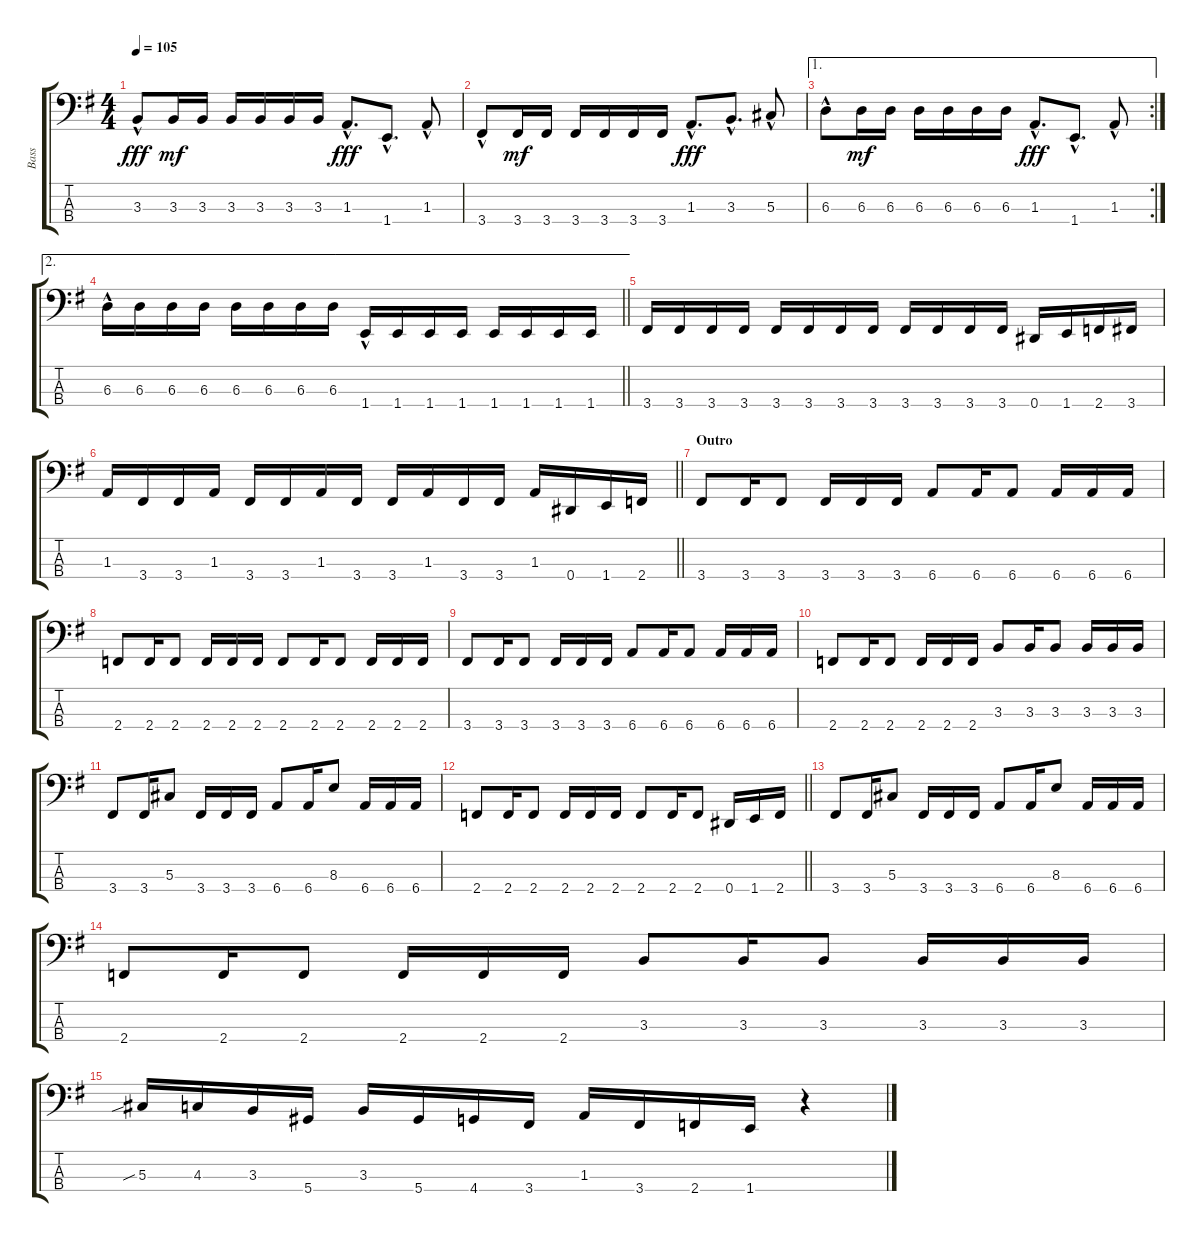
\track ("Bass" "Bass") {instrument electricbassfinger}
\staff {score tabs}
\tuning (Gb2 Db2 Ab1 Eb1) {hide}
\ts (4 4)
\tempo 105
\clef f4
\ks g
3.3{hac}.8{dy fff} 3.3.16{dy mf} 3.3.16 3.3.16 3.3.16 3.3.16 3.3.16 1.3{hac}.8{d dy fff} 1.4{hac}.8{d} 1.3{hac}.8 |
3.4{hac}.8 3.4.16{dy mf} 3.4.16 3.4.16 3.4.16 3.4.16 3.4.16 1.3{hac}.8{d dy fff} 3.3{hac}.8{d} 5.3{hac}.8 |
\ae 1
\rc 2
6.3{hac}.8 6.3.16{dy mf} 6.3.16 6.3.16 6.3.16 6.3.16 6.3.16 1.3{hac}.8{d dy fff} 1.4{hac}.8{d} 1.3{hac}.8 |
\ae 2
\barLineRight lightlight
6.3{hac}.16 6.3.16 6.3.16 6.3.16 6.3.16 6.3.16 6.3.16 6.3.16 1.4{hac}.16 1.4.16 1.4.16 1.4.16 1.4.16 1.4.16 1.4.16 1.4.16 |
3.4.16 3.4.16 3.4.16 3.4.16 3.4.16 3.4.16 3.4.16 3.4.16 3.4.16 3.4.16 3.4.16 3.4.16 0.4.16 1.4.16 2.4.16 3.4.16 |
\barLineRight lightlight
1.3.16 3.4.16 3.4.16 1.3.16 3.4.16 3.4.16 1.3.16 3.4.16 3.4.16 1.3.16 3.4.16 3.4.16 1.3.16 0.4.16 1.4.16 2.4.16 |
\section ("" "Outro")
3.4.8 3.4.16 3.4.8 3.4.16 3.4.16 3.4.16 6.4.8 6.4.16 6.4.8 6.4.16 6.4.16 6.4.16 |
2.4.8 2.4.16 2.4.8 2.4.16 2.4.16 2.4.16 2.4.8 2.4.16 2.4.8 2.4.16 2.4.16 2.4.16 |
3.4.8 3.4.16 3.4.8 3.4.16 3.4.16 3.4.16 6.4.8 6.4.16 6.4.8 6.4.16 6.4.16 6.4.16 |
2.4.8 2.4.16 2.4.8 2.4.16 2.4.16 2.4.16 3.3.8 3.3.16 3.3.8 3.3.16 3.3.16 3.3.16 |
3.4.8 3.4.16 5.3.8 3.4.16 3.4.16 3.4.16 6.4.8 6.4.16 8.3.8 6.4.16 6.4.16 6.4.16 |
\barLineRight lightlight
2.4.8 2.4.16 2.4.8 2.4.16 2.4.16 2.4.16 2.4.8 2.4.16 2.4.8 0.4.16 1.4.16 2.4.16 |
3.4.8 3.4.16 5.3.8 3.4.16 3.4.16 3.4.16 6.4.8 6.4.16 8.3.8 6.4.16 6.4.16 6.4.16 |
2.4.8 2.4.16 2.4.8 2.4.16 2.4.16 2.4.16 3.3.8 3.3.16 3.3.8 3.3.16 3.3.16 3.3.16 |
5.3{sib}.16 4.3.16 3.3.16 5.4.16 3.3.16 5.4.16 4.4.16 3.4.16 1.3.16 3.4.16 2.4.16 1.4.16 r.4
